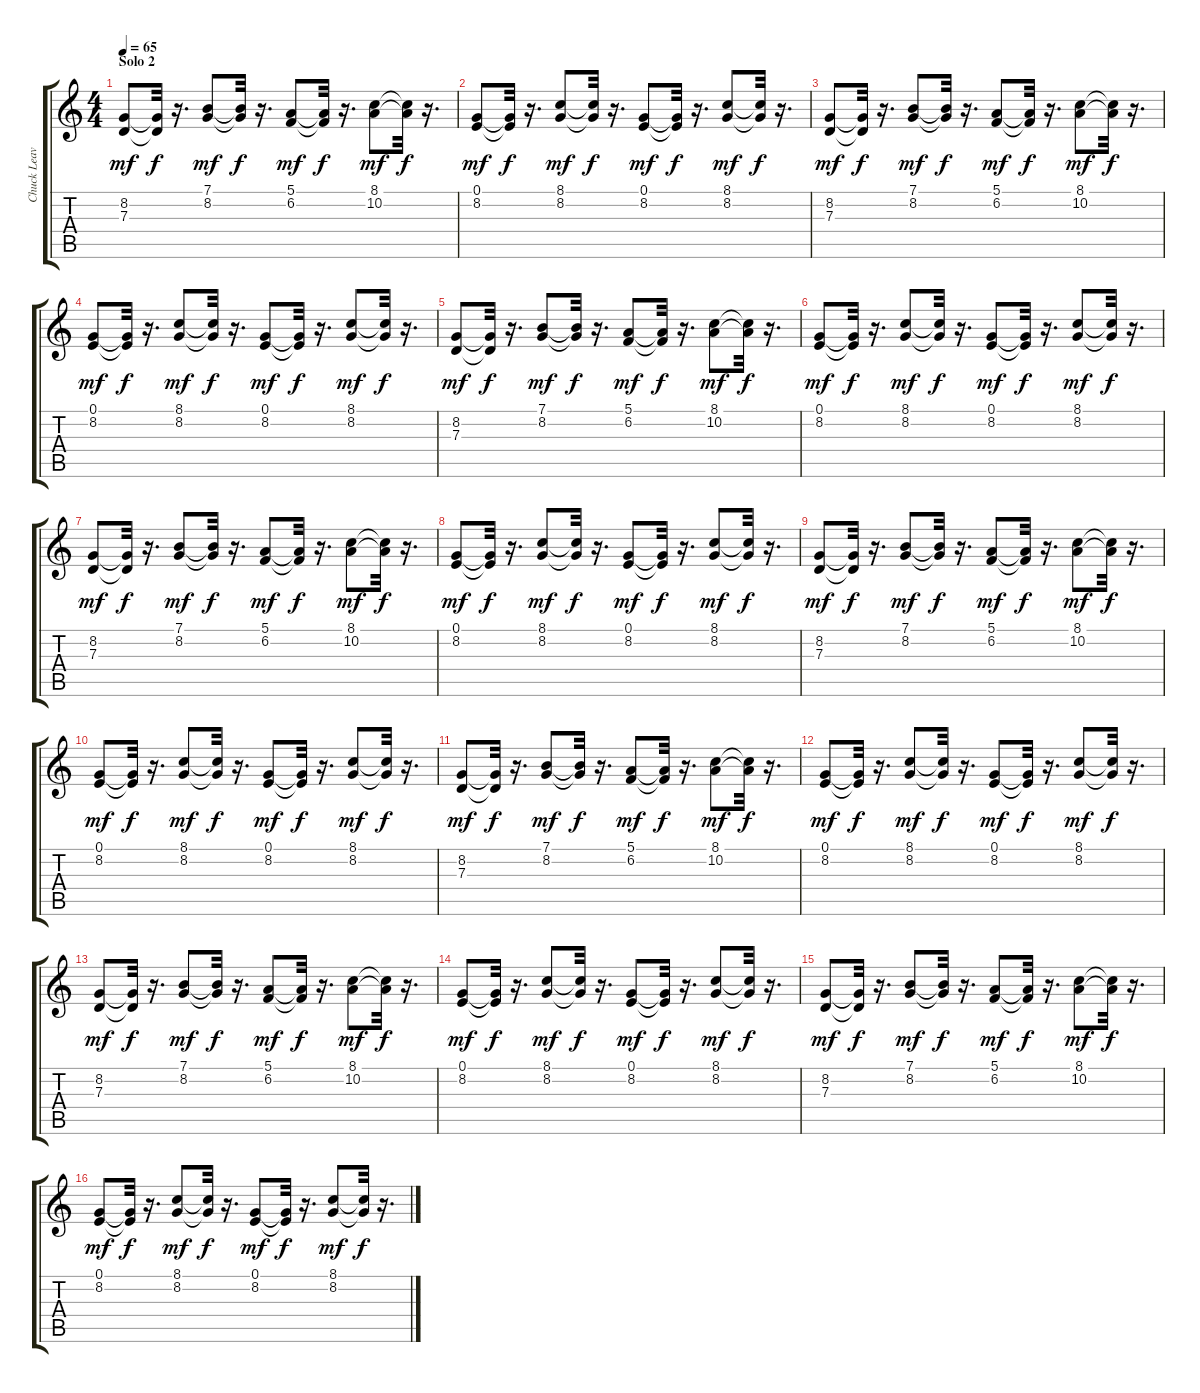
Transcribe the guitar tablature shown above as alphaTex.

\track ("Chuck Leavell" "Chuck Leav") {instrument brightacousticpiano}
\staff {score tabs}
\tuning (E4 B3 G3 D3 A2 E2) {hide}
\ts (4 4)
\section ("" "Solo 2")
\tempo 65
\clef g2
\ks c
(8.2 7.3).8{dy mf} (8.2{t} 7.3{t}).32{dy f} r.16{d} (7.1 8.2).8{dy mf} (7.1{t} 8.2{t}).32{dy f} r.16{d} (5.1 6.2).8{dy mf} (5.1{t} 6.2{t}).32{dy f} r.16{d} (8.1 10.2).8{dy mf} (8.1{t} 10.2{t}).32{dy f} r.16{d} |
(0.1 8.2).8{dy mf} (0.1{t} 8.2{t}).32{dy f} r.16{d} (8.1 8.2).8{dy mf} (8.1{t} 8.2{t}).32{dy f} r.16{d} (0.1 8.2).8{dy mf} (0.1{t} 8.2{t}).32{dy f} r.16{d} (8.1 8.2).8{dy mf} (8.1{t} 8.2{t}).32{dy f} r.16{d} |
(8.2 7.3).8{dy mf} (8.2{t} 7.3{t}).32{dy f} r.16{d} (7.1 8.2).8{dy mf} (7.1{t} 8.2{t}).32{dy f} r.16{d} (5.1 6.2).8{dy mf} (5.1{t} 6.2{t}).32{dy f} r.16{d} (8.1 10.2).8{dy mf} (8.1{t} 10.2{t}).32{dy f} r.16{d} |
(0.1 8.2).8{dy mf} (0.1{t} 8.2{t}).32{dy f} r.16{d} (8.1 8.2).8{dy mf} (8.1{t} 8.2{t}).32{dy f} r.16{d} (0.1 8.2).8{dy mf} (0.1{t} 8.2{t}).32{dy f} r.16{d} (8.1 8.2).8{dy mf} (8.1{t} 8.2{t}).32{dy f} r.16{d} |
(8.2 7.3).8{dy mf} (8.2{t} 7.3{t}).32{dy f} r.16{d} (7.1 8.2).8{dy mf} (7.1{t} 8.2{t}).32{dy f} r.16{d} (5.1 6.2).8{dy mf} (5.1{t} 6.2{t}).32{dy f} r.16{d} (8.1 10.2).8{dy mf} (8.1{t} 10.2{t}).32{dy f} r.16{d} |
(0.1 8.2).8{dy mf} (0.1{t} 8.2{t}).32{dy f} r.16{d} (8.1 8.2).8{dy mf} (8.1{t} 8.2{t}).32{dy f} r.16{d} (0.1 8.2).8{dy mf} (0.1{t} 8.2{t}).32{dy f} r.16{d} (8.1 8.2).8{dy mf} (8.1{t} 8.2{t}).32{dy f} r.16{d} |
(8.2 7.3).8{dy mf} (8.2{t} 7.3{t}).32{dy f} r.16{d} (7.1 8.2).8{dy mf} (7.1{t} 8.2{t}).32{dy f} r.16{d} (5.1 6.2).8{dy mf} (5.1{t} 6.2{t}).32{dy f} r.16{d} (8.1 10.2).8{dy mf} (8.1{t} 10.2{t}).32{dy f} r.16{d} |
(0.1 8.2).8{dy mf} (0.1{t} 8.2{t}).32{dy f} r.16{d} (8.1 8.2).8{dy mf} (8.1{t} 8.2{t}).32{dy f} r.16{d} (0.1 8.2).8{dy mf} (0.1{t} 8.2{t}).32{dy f} r.16{d} (8.1 8.2).8{dy mf} (8.1{t} 8.2{t}).32{dy f} r.16{d} |
(8.2 7.3).8{dy mf} (8.2{t} 7.3{t}).32{dy f} r.16{d} (7.1 8.2).8{dy mf} (7.1{t} 8.2{t}).32{dy f} r.16{d} (5.1 6.2).8{dy mf} (5.1{t} 6.2{t}).32{dy f} r.16{d} (8.1 10.2).8{dy mf} (8.1{t} 10.2{t}).32{dy f} r.16{d} |
(0.1 8.2).8{dy mf} (0.1{t} 8.2{t}).32{dy f} r.16{d} (8.1 8.2).8{dy mf} (8.1{t} 8.2{t}).32{dy f} r.16{d} (0.1 8.2).8{dy mf} (0.1{t} 8.2{t}).32{dy f} r.16{d} (8.1 8.2).8{dy mf} (8.1{t} 8.2{t}).32{dy f} r.16{d} |
(8.2 7.3).8{dy mf} (8.2{t} 7.3{t}).32{dy f} r.16{d} (7.1 8.2).8{dy mf} (7.1{t} 8.2{t}).32{dy f} r.16{d} (5.1 6.2).8{dy mf} (5.1{t} 6.2{t}).32{dy f} r.16{d} (8.1 10.2).8{dy mf} (8.1{t} 10.2{t}).32{dy f} r.16{d} |
(0.1 8.2).8{dy mf} (0.1{t} 8.2{t}).32{dy f} r.16{d} (8.1 8.2).8{dy mf} (8.1{t} 8.2{t}).32{dy f} r.16{d} (0.1 8.2).8{dy mf} (0.1{t} 8.2{t}).32{dy f} r.16{d} (8.1 8.2).8{dy mf} (8.1{t} 8.2{t}).32{dy f} r.16{d} |
(8.2 7.3).8{dy mf} (8.2{t} 7.3{t}).32{dy f} r.16{d} (7.1 8.2).8{dy mf} (7.1{t} 8.2{t}).32{dy f} r.16{d} (5.1 6.2).8{dy mf} (5.1{t} 6.2{t}).32{dy f} r.16{d} (8.1 10.2).8{dy mf} (8.1{t} 10.2{t}).32{dy f} r.16{d} |
(0.1 8.2).8{dy mf} (0.1{t} 8.2{t}).32{dy f} r.16{d} (8.1 8.2).8{dy mf} (8.1{t} 8.2{t}).32{dy f} r.16{d} (0.1 8.2).8{dy mf} (0.1{t} 8.2{t}).32{dy f} r.16{d} (8.1 8.2).8{dy mf} (8.1{t} 8.2{t}).32{dy f} r.16{d} |
(8.2 7.3).8{dy mf} (8.2{t} 7.3{t}).32{dy f} r.16{d} (7.1 8.2).8{dy mf} (7.1{t} 8.2{t}).32{dy f} r.16{d} (5.1 6.2).8{dy mf} (5.1{t} 6.2{t}).32{dy f} r.16{d} (8.1 10.2).8{dy mf} (8.1{t} 10.2{t}).32{dy f} r.16{d} |
(0.1 8.2).8{dy mf} (0.1{t} 8.2{t}).32{dy f} r.16{d} (8.1 8.2).8{dy mf} (8.1{t} 8.2{t}).32{dy f} r.16{d} (0.1 8.2).8{dy mf} (0.1{t} 8.2{t}).32{dy f} r.16{d} (8.1 8.2).8{dy mf} (8.1{t} 8.2{t}).32{dy f} r.16{d}
